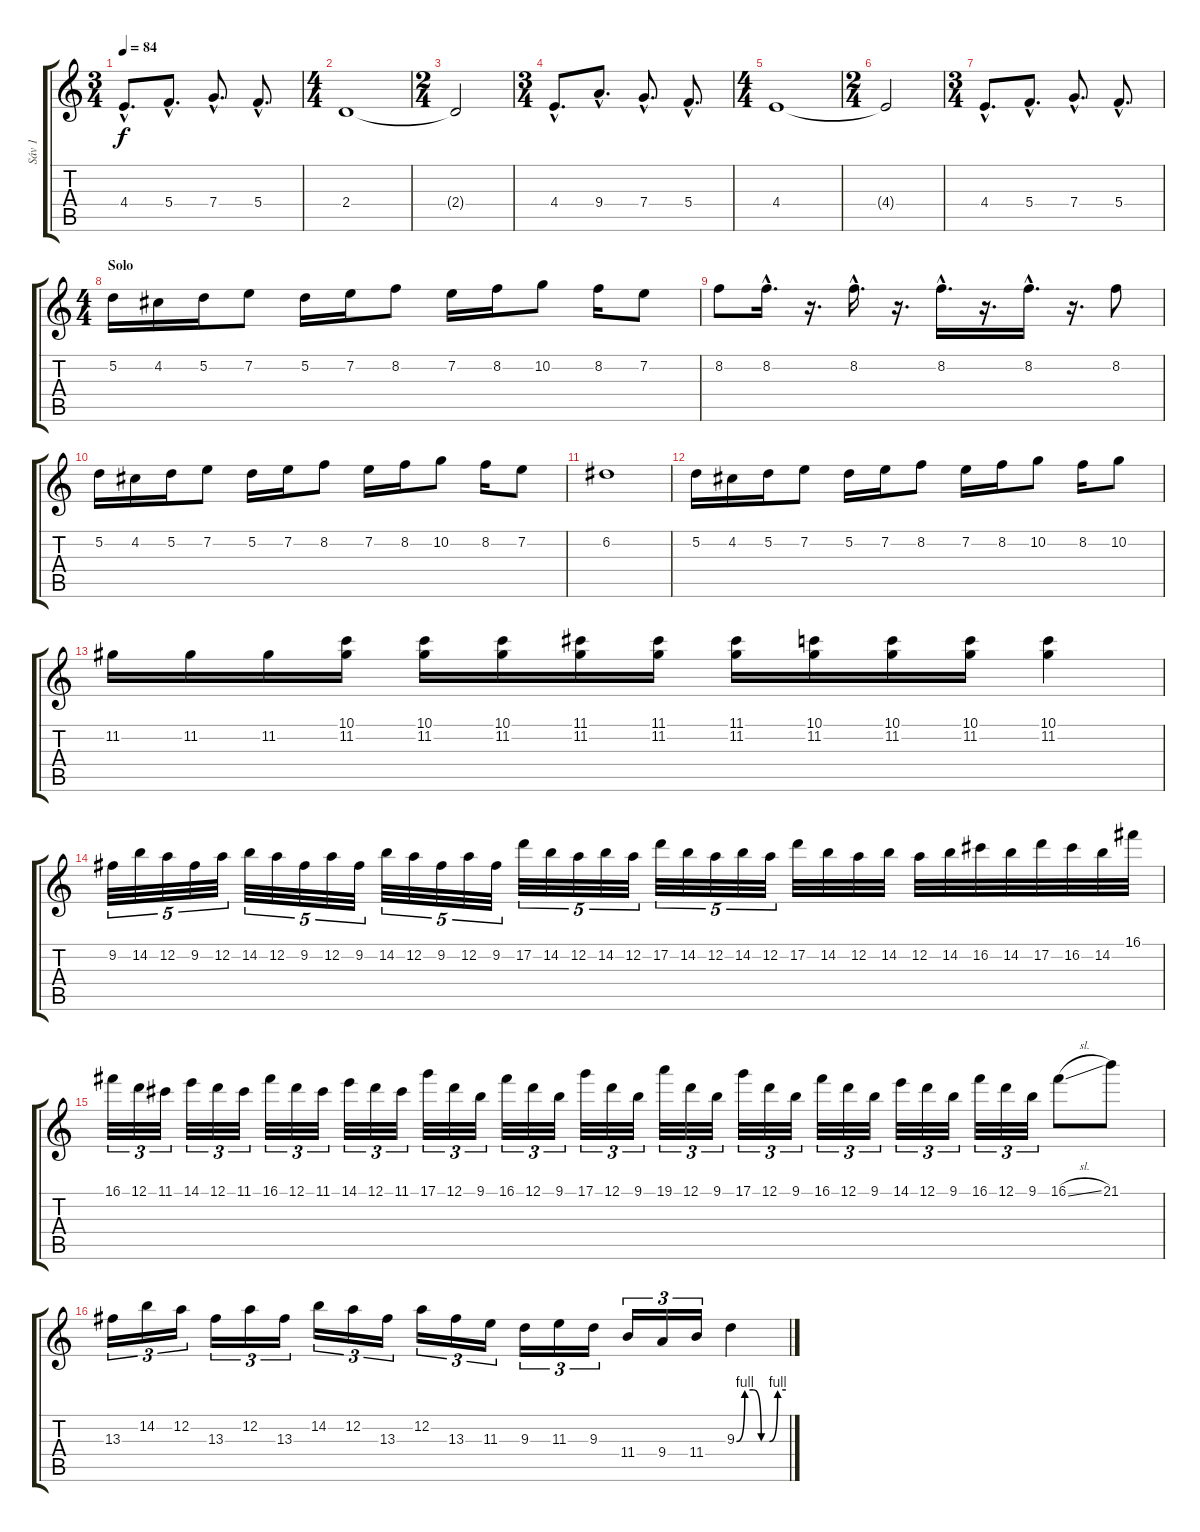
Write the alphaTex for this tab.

\track ("Sáv 1" "Sáv 1") {instrument distortionguitar}
\staff {score tabs}
\tuning (D4 A3 F3 C3 G2 D2) {hide}
\ts (3 4)
\tempo 84
\clef g2
\ks c
4.4{hac}.8{d dy f} 5.4{hac}.8{d} 7.4{hac}.8{d} 5.4{hac}.8{d} |
\ts (4 4)
2.4.1 |
\ts (2 4)
2.4{t}.2 |
\ts (3 4)
4.4{hac}.8{d} 9.4{hac}.8{d} 7.4{hac}.8{d} 5.4{hac}.8{d} |
\ts (4 4)
4.4.1 |
\ts (2 4)
4.4{t}.2 |
\ts (3 4)
4.4{hac}.8{d} 5.4{hac}.8{d} 7.4{hac}.8{d} 5.4{hac}.8{d} |
\ts (4 4)
\section ("" "Solo")
5.2.16{volume 15 instrument overdrivenguitar} 4.2.16 5.2.16 7.2.8 5.2.16 7.2.16 8.2.8 7.2.16 8.2.16 10.2.8 8.2.16 7.2.8 |
8.2.8 8.2{hac}.16{d} r.16{d} 8.2{hac}.16{d} r.16{d} 8.2{hac}.16{d} r.16{d} 8.2{hac}.16{d} r.16{d} 8.2.8 |
5.2.16 4.2.16 5.2.16 7.2.8 5.2.16 7.2.16 8.2.8 7.2.16 8.2.16 10.2.8 8.2.16 7.2.8 |
6.2.1 |
5.2.16 4.2.16 5.2.16 7.2.8 5.2.16 7.2.16 8.2.8 7.2.16 8.2.16 10.2.8 8.2.16 10.2.8 |
11.2.16 11.2.16 11.2.16 (10.1 11.2).16 (10.1 11.2).16 (10.1 11.2).16 (11.1 11.2).16 (11.1 11.2).16 (11.1 11.2).16 (10.1 11.2).16 (10.1 11.2).16 (10.1 11.2).16 (10.1 11.2).4 |
9.2.32{tu (5 4) volume 16} 14.2.32{tu (5 4)} 12.2.32{tu (5 4)} 9.2.32{tu (5 4)} 12.2.32{tu (5 4)} 14.2.32{tu (5 4)} 12.2.32{tu (5 4)} 9.2.32{tu (5 4)} 12.2.32{tu (5 4)} 9.2.32{tu (5 4)} 14.2.32{tu (5 4)} 12.2.32{tu (5 4)} 9.2.32{tu (5 4)} 12.2.32{tu (5 4)} 9.2.32{tu (5 4)} 17.2.32{tu (5 4)} 14.2.32{tu (5 4)} 12.2.32{tu (5 4)} 14.2.32{tu (5 4)} 12.2.32{tu (5 4)} 17.2.32{tu (5 4)} 14.2.32{tu (5 4)} 12.2.32{tu (5 4)} 14.2.32{tu (5 4)} 12.2.32{tu (5 4)} 17.2.32 14.2.32 12.2.32 14.2.32 12.2.32 14.2.32 16.2.32 14.2.32 17.2.32 16.2.32 14.2.32 16.1.32 |
16.1.32{tu (3 2)} 12.1.32{tu (3 2)} 11.1.32{tu (3 2)} 14.1.32{tu (3 2)} 12.1.32{tu (3 2)} 11.1.32{tu (3 2)} 16.1.32{tu (3 2)} 12.1.32{tu (3 2)} 11.1.32{tu (3 2)} 14.1.32{tu (3 2)} 12.1.32{tu (3 2)} 11.1.32{tu (3 2)} 17.1.32{tu (3 2)} 12.1.32{tu (3 2)} 9.1.32{tu (3 2)} 16.1.32{tu (3 2)} 12.1.32{tu (3 2)} 9.1.32{tu (3 2)} 17.1.32{tu (3 2)} 12.1.32{tu (3 2)} 9.1.32{tu (3 2)} 19.1.32{tu (3 2)} 12.1.32{tu (3 2)} 9.1.32{tu (3 2)} 17.1.32{tu (3 2)} 12.1.32{tu (3 2)} 9.1.32{tu (3 2)} 16.1.32{tu (3 2)} 12.1.32{tu (3 2)} 9.1.32{tu (3 2)} 14.1.32{tu (3 2)} 12.1.32{tu (3 2)} 9.1.32{tu (3 2)} 16.1.32{tu (3 2)} 12.1.32{tu (3 2)} 9.1.32{tu (3 2)} 16.1{sl}.8 21.1.8 |
13.3.16{tu (3 2)} 14.2.16{tu (3 2)} 12.2.16{tu (3 2)} 13.3.16{tu (3 2)} 12.2.16{tu (3 2)} 13.3.16{tu (3 2)} 14.2.16{tu (3 2)} 12.2.16{tu (3 2)} 13.3.16{tu (3 2)} 12.2.16{tu (3 2)} 13.3.16{tu (3 2)} 11.3.16{tu (3 2)} 9.3.16{tu (3 2)} 11.3.16{tu (3 2)} 9.3.16{tu (3 2)} 11.4.16{tu (3 2)} 9.4.16{tu (3 2)} 11.4.16{tu (3 2)} 9.3{be (custom 0 0 10 4 20 4 30 0 40 0 50 4 60 4)}.4
